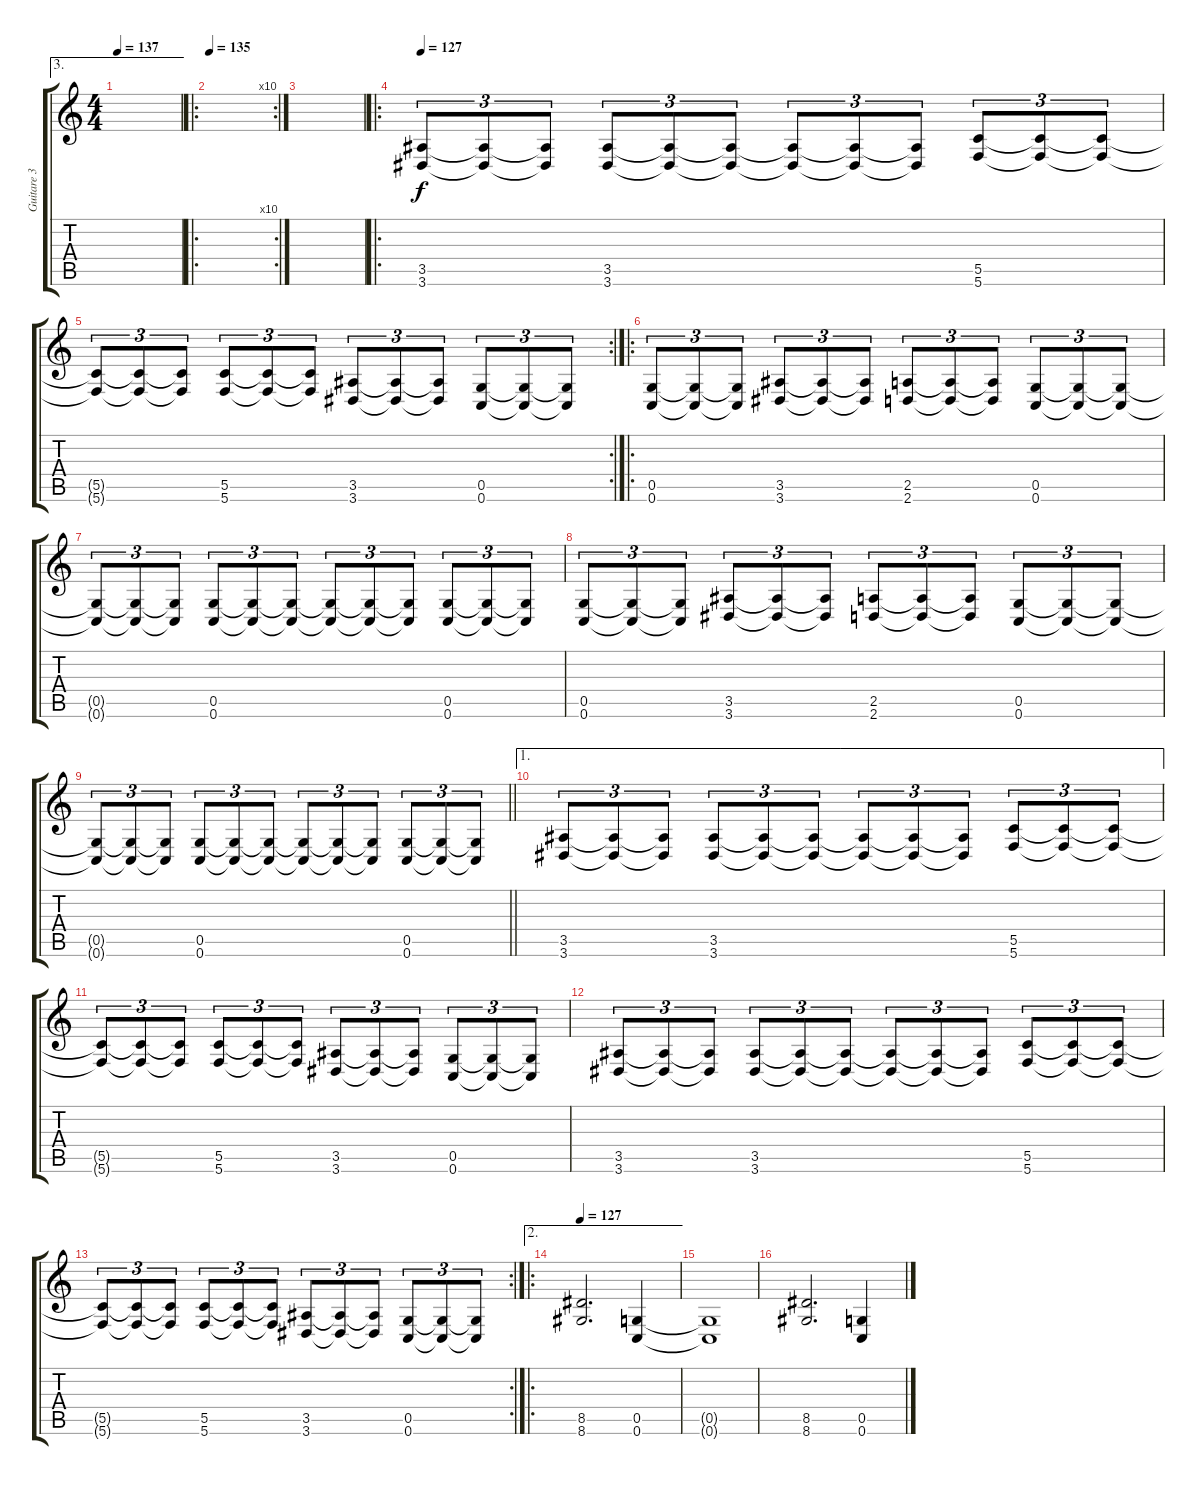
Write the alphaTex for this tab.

\track ("Guitare 3" "Guitare 3") {instrument distortionguitar}
\staff {score tabs}
\tuning (E4 C4 G3 C3 G2 C2) {hide}
\ae 3
\ts (4 4)
\tempo 137
\clef g2
\ks c
|
\ro
\rc 10
\tempo 135
|
|
\ro
\tempo 127
(3.5 3.6).8{tu (3 2)} (3.5{t} 3.6{t}).8{tu (3 2)} (3.5{t} 3.6{t}).8{tu (3 2)} (3.5 3.6).8{tu (3 2)} (3.5{t} 3.6{t}).8{tu (3 2)} (3.5{t} 3.6{t}).8{tu (3 2)} (3.5{t} 3.6{t}).8{tu (3 2)} (3.5{t} 3.6{t}).8{tu (3 2)} (3.5{t} 3.6{t}).8{tu (3 2)} (5.5 5.6).8{tu (3 2)} (5.5{t} 5.6{t}).8{tu (3 2)} (5.5{t} 5.6{t}).8{tu (3 2)} |
\rc 2
(5.5{t} 5.6{t}).8{tu (3 2)} (5.5{t} 5.6{t}).8{tu (3 2)} (5.5{t} 5.6{t}).8{tu (3 2)} (5.5 5.6).8{tu (3 2)} (5.5{t} 5.6{t}).8{tu (3 2)} (5.5{t} 5.6{t}).8{tu (3 2)} (3.5 3.6).8{tu (3 2)} (3.5{t} 3.6{t}).8{tu (3 2)} (3.5{t} 3.6{t}).8{tu (3 2)} (0.5 0.6).8{tu (3 2)} (0.5{t} 0.6{t}).8{tu (3 2)} (0.5{t} 0.6{t}).8{tu (3 2)} |
\ro
(0.5 0.6).8{tu (3 2)} (0.5{t} 0.6{t}).8{tu (3 2)} (0.5{t} 0.6{t}).8{tu (3 2)} (3.5 3.6).8{tu (3 2)} (3.5{t} 3.6{t}).8{tu (3 2)} (3.5{t} 3.6{t}).8{tu (3 2)} (2.5 2.6).8{tu (3 2)} (2.5{t} 2.6{t}).8{tu (3 2)} (2.5{t} 2.6{t}).8{tu (3 2)} (0.5 0.6).8{tu (3 2)} (0.5{t} 0.6{t}).8{tu (3 2)} (0.5{t} 0.6{t}).8{tu (3 2)} |
(0.5{t} 0.6{t}).8{tu (3 2)} (0.5{t} 0.6{t}).8{tu (3 2)} (0.5{t} 0.6{t}).8{tu (3 2)} (0.5 0.6).8{tu (3 2)} (0.5{t} 0.6{t}).8{tu (3 2)} (0.5{t} 0.6{t}).8{tu (3 2)} (0.5{t} 0.6{t}).8{tu (3 2)} (0.5{t} 0.6{t}).8{tu (3 2)} (0.5{t} 0.6{t}).8{tu (3 2)} (0.5 0.6).8{tu (3 2)} (0.5{t} 0.6{t}).8{tu (3 2)} (0.5{t} 0.6{t}).8{tu (3 2)} |
(0.5 0.6).8{tu (3 2)} (0.5{t} 0.6{t}).8{tu (3 2)} (0.5{t} 0.6{t}).8{tu (3 2)} (3.5 3.6).8{tu (3 2)} (3.5{t} 3.6{t}).8{tu (3 2)} (3.5{t} 3.6{t}).8{tu (3 2)} (2.5 2.6).8{tu (3 2)} (2.5{t} 2.6{t}).8{tu (3 2)} (2.5{t} 2.6{t}).8{tu (3 2)} (0.5 0.6).8{tu (3 2)} (0.5{t} 0.6{t}).8{tu (3 2)} (0.5{t} 0.6{t}).8{tu (3 2)} |
\barLineRight lightlight
(0.5{t} 0.6{t}).8{tu (3 2)} (0.5{t} 0.6{t}).8{tu (3 2)} (0.5{t} 0.6{t}).8{tu (3 2)} (0.5 0.6).8{tu (3 2)} (0.5{t} 0.6{t}).8{tu (3 2)} (0.5{t} 0.6{t}).8{tu (3 2)} (0.5{t} 0.6{t}).8{tu (3 2)} (0.5{t} 0.6{t}).8{tu (3 2)} (0.5{t} 0.6{t}).8{tu (3 2)} (0.5 0.6).8{tu (3 2)} (0.5{t} 0.6{t}).8{tu (3 2)} (0.5{t} 0.6{t}).8{tu (3 2)} |
\ae 1
(3.5 3.6).8{tu (3 2)} (3.5{t} 3.6{t}).8{tu (3 2)} (3.5{t} 3.6{t}).8{tu (3 2)} (3.5 3.6).8{tu (3 2)} (3.5{t} 3.6{t}).8{tu (3 2)} (3.5{t} 3.6{t}).8{tu (3 2)} (3.5{t} 3.6{t}).8{tu (3 2)} (3.5{t} 3.6{t}).8{tu (3 2)} (3.5{t} 3.6{t}).8{tu (3 2)} (5.5 5.6).8{tu (3 2)} (5.5{t} 5.6{t}).8{tu (3 2)} (5.5{t} 5.6{t}).8{tu (3 2)} |
(5.5{t} 5.6{t}).8{tu (3 2)} (5.5{t} 5.6{t}).8{tu (3 2)} (5.5{t} 5.6{t}).8{tu (3 2)} (5.5 5.6).8{tu (3 2)} (5.5{t} 5.6{t}).8{tu (3 2)} (5.5{t} 5.6{t}).8{tu (3 2)} (3.5 3.6).8{tu (3 2)} (3.5{t} 3.6{t}).8{tu (3 2)} (3.5{t} 3.6{t}).8{tu (3 2)} (0.5 0.6).8{tu (3 2)} (0.5{t} 0.6{t}).8{tu (3 2)} (0.5{t} 0.6{t}).8{tu (3 2)} |
(3.5 3.6).8{tu (3 2)} (3.5{t} 3.6{t}).8{tu (3 2)} (3.5{t} 3.6{t}).8{tu (3 2)} (3.5 3.6).8{tu (3 2)} (3.5{t} 3.6{t}).8{tu (3 2)} (3.5{t} 3.6{t}).8{tu (3 2)} (3.5{t} 3.6{t}).8{tu (3 2)} (3.5{t} 3.6{t}).8{tu (3 2)} (3.5{t} 3.6{t}).8{tu (3 2)} (5.5 5.6).8{tu (3 2)} (5.5{t} 5.6{t}).8{tu (3 2)} (5.5{t} 5.6{t}).8{tu (3 2)} |
\rc 2
(5.5{t} 5.6{t}).8{tu (3 2)} (5.5{t} 5.6{t}).8{tu (3 2)} (5.5{t} 5.6{t}).8{tu (3 2)} (5.5 5.6).8{tu (3 2)} (5.5{t} 5.6{t}).8{tu (3 2)} (5.5{t} 5.6{t}).8{tu (3 2)} (3.5 3.6).8{tu (3 2)} (3.5{t} 3.6{t}).8{tu (3 2)} (3.5{t} 3.6{t}).8{tu (3 2)} (0.5 0.6).8{tu (3 2)} (0.5{t} 0.6{t}).8{tu (3 2)} (0.5{t} 0.6{t}).8{tu (3 2)} |
\ae 2
\ro
\tempo 127
(8.5 8.6).2{d} (0.5 0.6).4 |
(0.5{t} 0.6{t}).1 |
(8.5 8.6).2{d} (0.5 0.6).4
